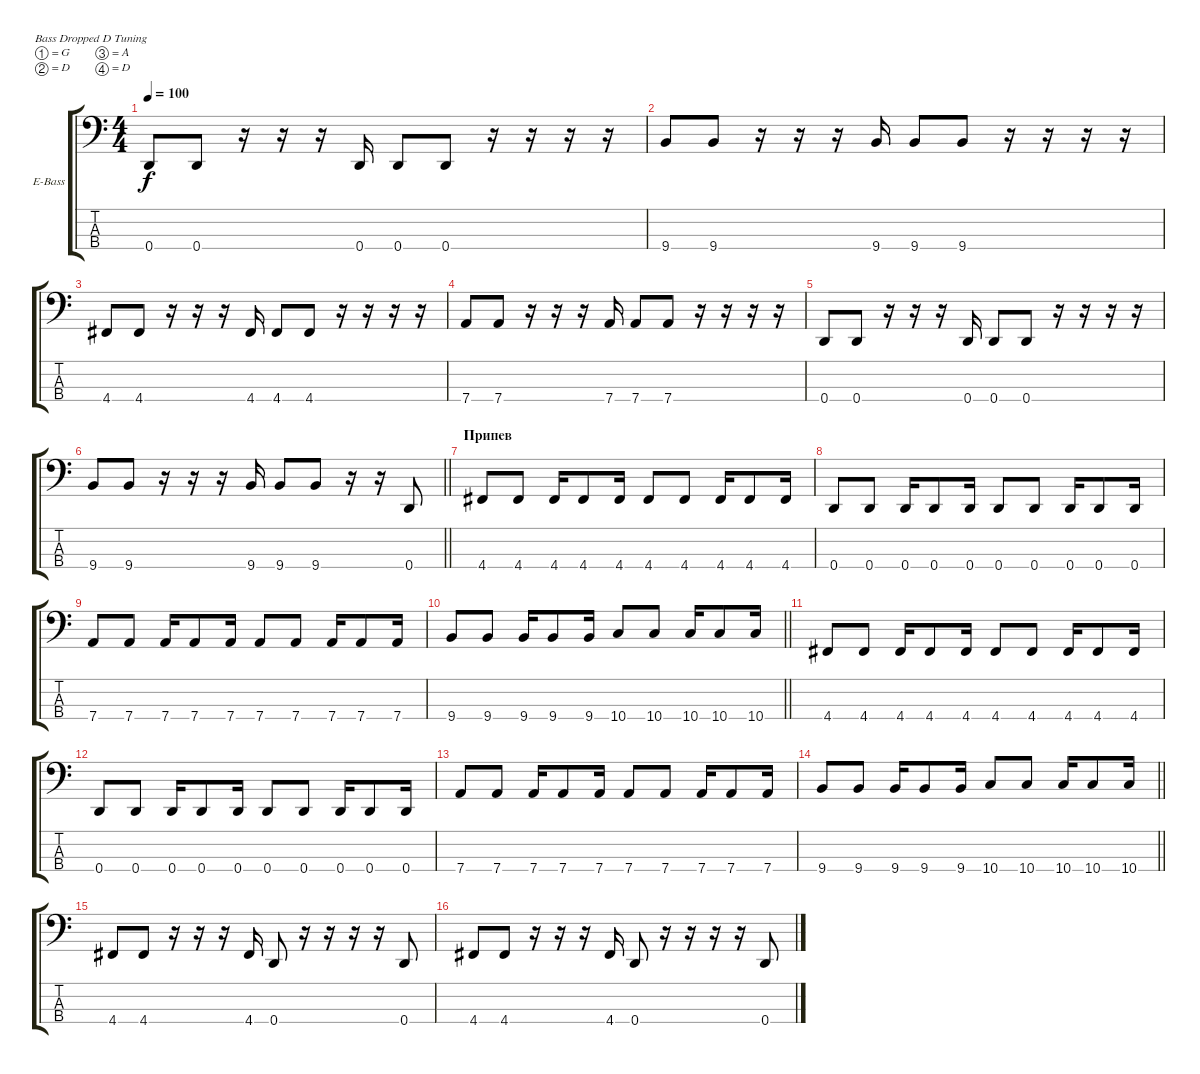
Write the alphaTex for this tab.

\bracketExtendMode groupsimilarinstruments
\firstSystemTrackNameOrientation horizontal
\otherSystemsTrackNameOrientation horizontal
\track ("Bass" "E-Bass") {instrument electricbassfinger}
\staff {score tabs}
\tuning (G2 D2 A1 D1)
\ts (4 4)
\tempo 100
\clef f4
\ks c
0.4.8{dy f} 0.4.8 r.16 r.16 r.16 0.4.16 0.4.8 0.4.8 r.16 r.16 r.16 r.16 |
9.4.8 9.4.8 r.16 r.16 r.16 9.4.16 9.4.8 9.4.8 r.16 r.16 r.16 r.16 |
4.4.8 4.4.8 r.16 r.16 r.16 4.4.16 4.4.8 4.4.8 r.16 r.16 r.16 r.16 |
7.4.8 7.4.8 r.16 r.16 r.16 7.4.16 7.4.8 7.4.8 r.16 r.16 r.16 r.16 |
0.4.8 0.4.8 r.16 r.16 r.16 0.4.16 0.4.8 0.4.8 r.16 r.16 r.16 r.16 |
\barLineRight lightlight
9.4.8 9.4.8 r.16 r.16 r.16 9.4.16 9.4.8 9.4.8 r.16 r.16 0.4.8 |
\section ("" "Припев")
4.4.8 4.4.8 4.4.16 4.4.8 4.4.16 4.4.8 4.4.8 4.4.16 4.4.8 4.4.16 |
0.4.8 0.4.8 0.4.16 0.4.8 0.4.16 0.4.8 0.4.8 0.4.16 0.4.8 0.4.16 |
7.4.8 7.4.8 7.4.16 7.4.8 7.4.16 7.4.8 7.4.8 7.4.16 7.4.8 7.4.16 |
\barLineRight lightlight
9.4.8 9.4.8 9.4.16 9.4.8 9.4.16 10.4.8 10.4.8 10.4.16 10.4.8 10.4.16 |
4.4.8 4.4.8 4.4.16 4.4.8 4.4.16 4.4.8 4.4.8 4.4.16 4.4.8 4.4.16 |
0.4.8 0.4.8 0.4.16 0.4.8 0.4.16 0.4.8 0.4.8 0.4.16 0.4.8 0.4.16 |
7.4.8 7.4.8 7.4.16 7.4.8 7.4.16 7.4.8 7.4.8 7.4.16 7.4.8 7.4.16 |
\barLineRight lightlight
9.4.8 9.4.8 9.4.16 9.4.8 9.4.16 10.4.8 10.4.8 10.4.16 10.4.8 10.4.16 |
4.4.8 4.4.8 r.16 r.16 r.16 4.4.16 0.4.8 r.16 r.16 r.16 r.16 0.4.8 |
4.4.8 4.4.8 r.16 r.16 r.16 4.4.16 0.4.8 r.16 r.16 r.16 r.16 0.4.8
